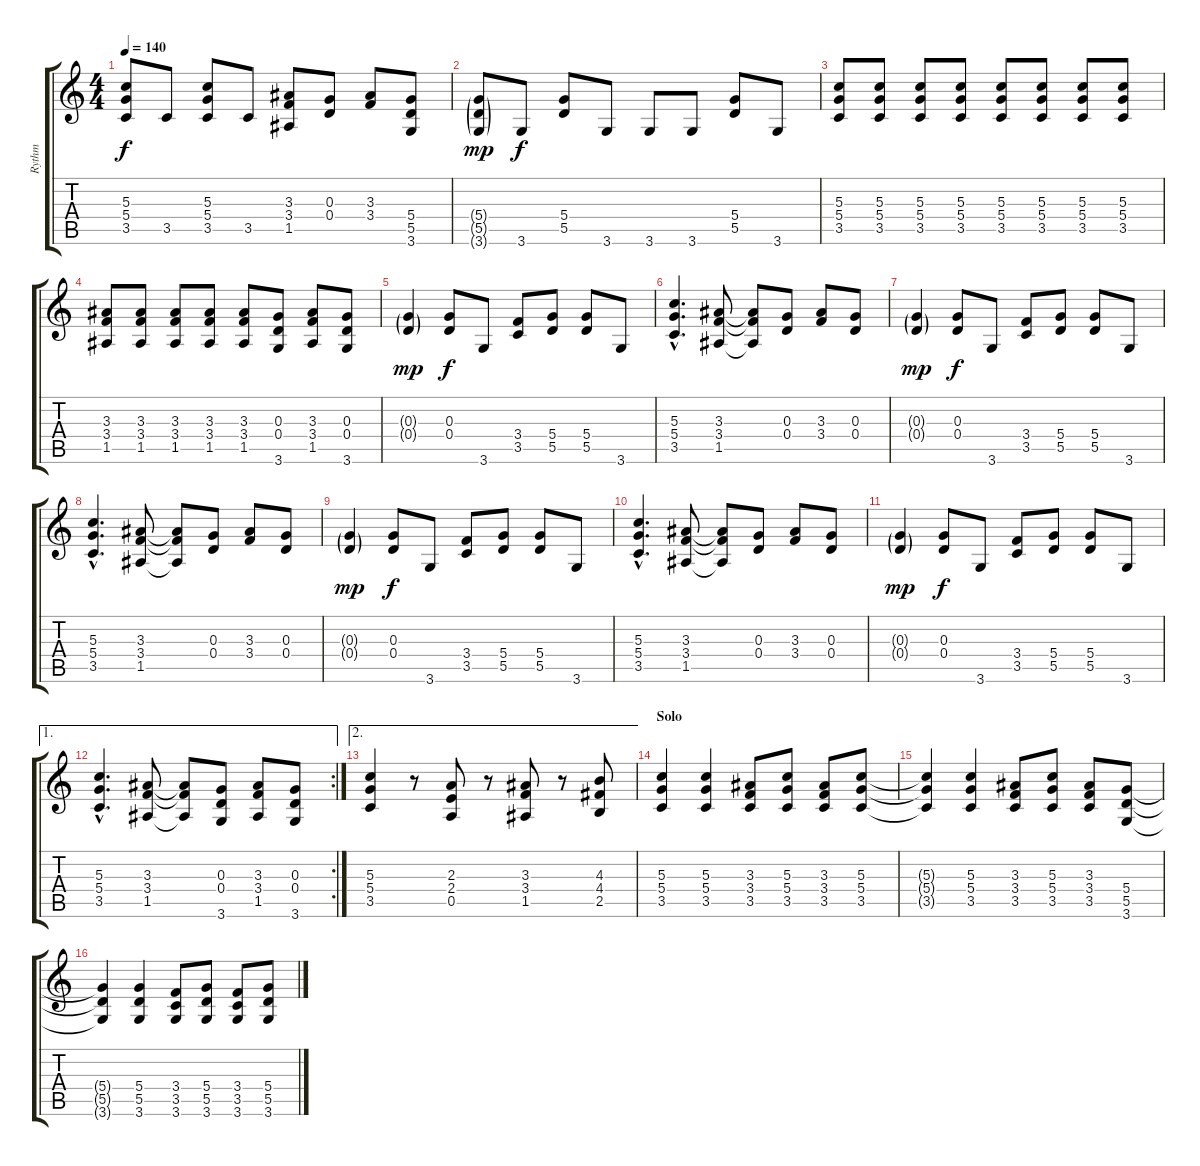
\track ("Rythm" "Rythm") {instrument overdrivenguitar}
\staff {score tabs}
\tuning (E4 B3 G3 D3 A2 E2) {hide}
\ts (4 4)
\tempo 140
\clef g2
\ks c
(5.3 5.4 3.5).8{dy f} 3.5.8 (5.3 5.4 3.5).8 3.5.8 (3.3 3.4 1.5).8 (0.3 0.4).8 (3.3 3.4).8 (5.4 5.5 3.6).8 |
(5.4{g} 5.5{g} 3.6{g}).8{dy mp} 3.6.8{dy f} (5.4 5.5).8 3.6.8 3.6.8 3.6.8 (5.4 5.5).8 3.6.8 |
(5.3 5.4 3.5).8 (5.3 5.4 3.5).8 (5.3 5.4 3.5).8 (5.3 5.4 3.5).8 (5.3 5.4 3.5).8 (5.3 5.4 3.5).8 (5.3 5.4 3.5).8 (5.3 5.4 3.5).8 |
(3.3 3.4 1.5).8 (3.3 3.4 1.5).8 (3.3 3.4 1.5).8 (3.3 3.4 1.5).8 (3.3 3.4 1.5).8 (0.3 0.4 3.6).8 (3.3 3.4 1.5).8 (0.3 0.4 3.6).8 |
(0.3{g} 0.4{g}).4{dy mp} (0.3 0.4).8{dy f} 3.6.8 (3.4 3.5).8 (5.4 5.5).8 (5.4 5.5).8 3.6.8 |
(5.3{hac} 5.4{hac} 3.5{hac}).4{d} (3.3 3.4 1.5).8 (3.3{t} 3.4{t} 1.5{t}).8 (0.3 0.4).8 (3.3 3.4).8 (0.3 0.4).8 |
(0.3{g} 0.4{g}).4{dy mp} (0.3 0.4).8{dy f} 3.6.8 (3.4 3.5).8 (5.4 5.5).8 (5.4 5.5).8 3.6.8 |
(5.3{hac} 5.4{hac} 3.5{hac}).4{d} (3.3 3.4 1.5).8 (3.3{t} 3.4{t} 1.5{t}).8 (0.3 0.4).8 (3.3 3.4).8 (0.3 0.4).8 |
(0.3{g} 0.4{g}).4{dy mp} (0.3 0.4).8{dy f} 3.6.8 (3.4 3.5).8 (5.4 5.5).8 (5.4 5.5).8 3.6.8 |
(5.3{hac} 5.4{hac} 3.5{hac}).4{d} (3.3 3.4 1.5).8 (3.3{t} 3.4{t} 1.5{t}).8 (0.3 0.4).8 (3.3 3.4).8 (0.3 0.4).8 |
(0.3{g} 0.4{g}).4{dy mp} (0.3 0.4).8{dy f} 3.6.8 (3.4 3.5).8 (5.4 5.5).8 (5.4 5.5).8 3.6.8 |
\ae 1
\rc 2
(5.3{hac} 5.4{hac} 3.5{hac}).4{d} (3.3 3.4 1.5).8 (3.3{t} 3.4{t} 1.5{t}).8 (0.3 0.4 3.6).8 (3.3 3.4 1.5).8 (0.3 0.4 3.6).8 |
\ae 2
(5.3 5.4 3.5).4 r.8 (2.3 2.4 0.5).8 r.8 (3.3 3.4 1.5).8 r.8 (4.3 4.4 2.5).8 |
\section ("" "Solo")
(5.3 5.4 3.5).4 (5.3 5.4 3.5).4 (3.3 3.4 3.5).8 (5.3 5.4 3.5).8 (3.3 3.4 3.5).8 (5.3 5.4 3.5).8 |
(5.3{t} 5.4{t} 3.5{t}).4 (5.3 5.4 3.5).4 (3.3 3.4 3.5).8 (5.3 5.4 3.5).8 (3.3 3.4 3.5).8 (5.4 5.5 3.6).8 |
(5.4{t} 5.5{t} 3.6{t}).4 (5.4 5.5 3.6).4 (3.4 3.5 3.6).8 (5.4 5.5 3.6).8 (3.4 3.5 3.6).8 (5.4 5.5 3.6).8
